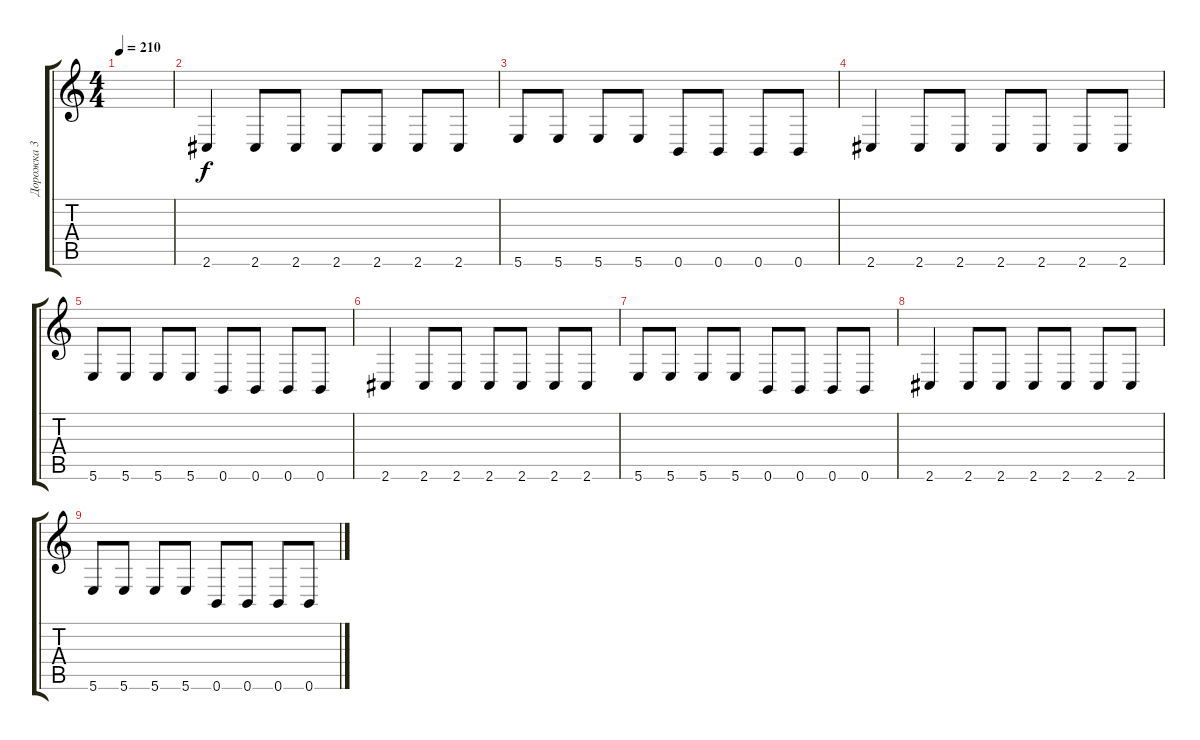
\track ("Дорожка 3" "Дорожка 3") {instrument distortionguitar}
\staff {score tabs}
\tuning (Db4 Ab3 E3 B2 Gb2 B1) {hide}
\ts (4 4)
\tempo 210
\clef g2
\ks c
|
2.6.4 2.6.8 2.6.8 2.6.8 2.6.8 2.6.8 2.6.8 |
5.6.8 5.6.8 5.6.8 5.6.8 0.6.8 0.6.8 0.6.8 0.6.8 |
2.6.4 2.6.8 2.6.8 2.6.8 2.6.8 2.6.8 2.6.8 |
5.6.8 5.6.8 5.6.8 5.6.8 0.6.8 0.6.8 0.6.8 0.6.8 |
2.6.4 2.6.8 2.6.8 2.6.8 2.6.8 2.6.8 2.6.8 |
5.6.8 5.6.8 5.6.8 5.6.8 0.6.8 0.6.8 0.6.8 0.6.8 |
2.6.4 2.6.8 2.6.8 2.6.8 2.6.8 2.6.8 2.6.8 |
5.6.8 5.6.8 5.6.8 5.6.8 0.6.8 0.6.8 0.6.8 0.6.8
